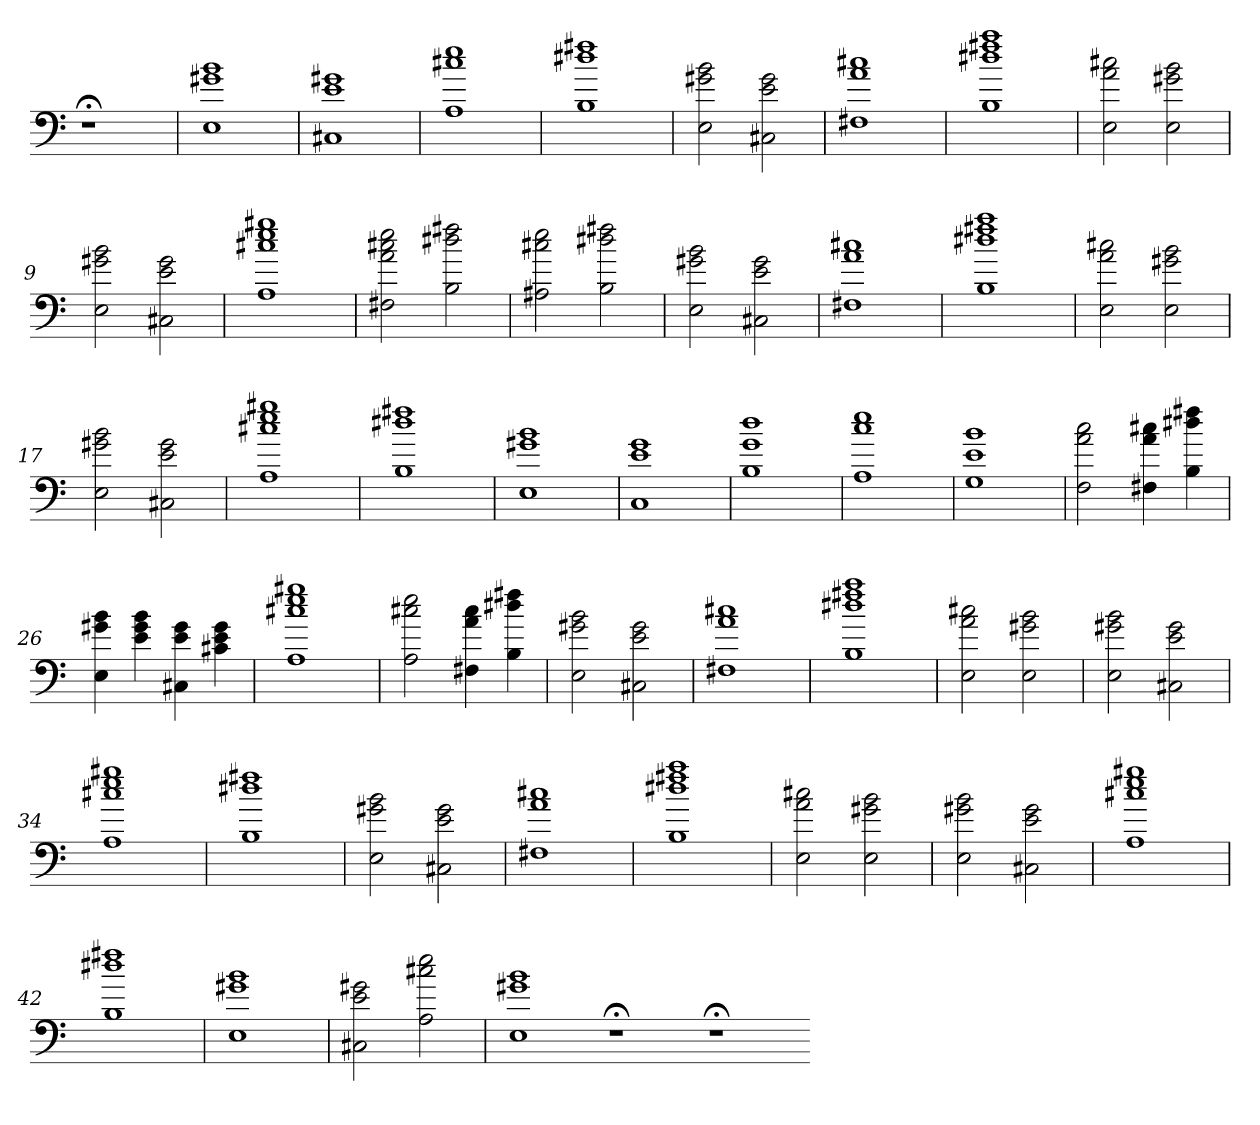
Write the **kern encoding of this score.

**kern
*part1
*staff1
=
1r;<
=1
1E 1g#X 1b
=2
1C#X 1e 1g#X
=3
1A 1cc#X 1ee
=4
1B 1dd#X 1ff#X
=5
2E 2g#X 2b
2C#X 2e 2g#
=6
1F#X 1a 1cc#X
=7
1B 1dd#X 1ff#X 1aa
=8
2E 2a 2cc#X
2E 2g#X 2b
=9
2E 2g#X 2b
2C#X 2e 2g#
=10
1A 1cc#X 1ee 1gg#X
=11
2F#X 2a 2cc#X 2ee
2B 2dd#X 2ff#X
=12
2A#X 2cc#X 2ee
2B 2dd#X 2ff#X
=13
2E 2g#X 2b
2C#X 2e 2g#
=14
1F#X 1a 1cc#X
=15
1B 1dd#X 1ff#X 1aa
=16
2E 2a 2cc#X
2E 2g#X 2b
=17
2E 2g#X 2b
2C#X 2e 2g#
=18
1A 1cc#X 1ee 1gg#X
=19
1B 1dd#X 1ff#X
=20
1E 1g#X 1b
=21
1C 1e 1g
=22
1B 1g 1dd
=23
1A 1cc 1ee
=24
1G 1e 1b
=25
2F 2a 2cc
4F#X 4a 4cc#X
4B 4dd#X 4ff#X
=26
4E 4g#X 4b
4e 4g# 4b
4C#X 4e 4g#
4c#X 4e 4g#
=27
1A 1cc#X 1ee 1gg#X
=28
2A 2cc#X 2ee
4F#X 4a 4cc#
4B 4dd#X 4ff#X
=29
2E 2g#X 2b
2C#X 2e 2g#
=30
1F#X 1a 1cc#X
=31
1B 1dd#X 1ff#X 1aa
=32
2E 2a 2cc#X
2E 2g#X 2b
=33
2E 2g#X 2b
2C#X 2e 2g#
=34
1A 1cc#X 1ee 1gg#X
=35
1B 1dd#X 1ff#X
=36
2E 2g#X 2b
2C#X 2e 2g#
=37
1F#X 1a 1cc#X
=38
1B 1dd#X 1ff#X 1aa
=39
2E 2a 2cc#X
2E 2g#X 2b
=40
2E 2g#X 2b
2C#X 2e 2g#
=41
1A 1cc#X 1ee 1gg#X
=42
1B 1dd#X 1ff#X
=43
1E 1g#X 1b
=44
2C#X 2e 2g#X
2A 2cc#X 2ee
=45
1E 1g#X 1b
1r;<
1r;<
=-
*-
